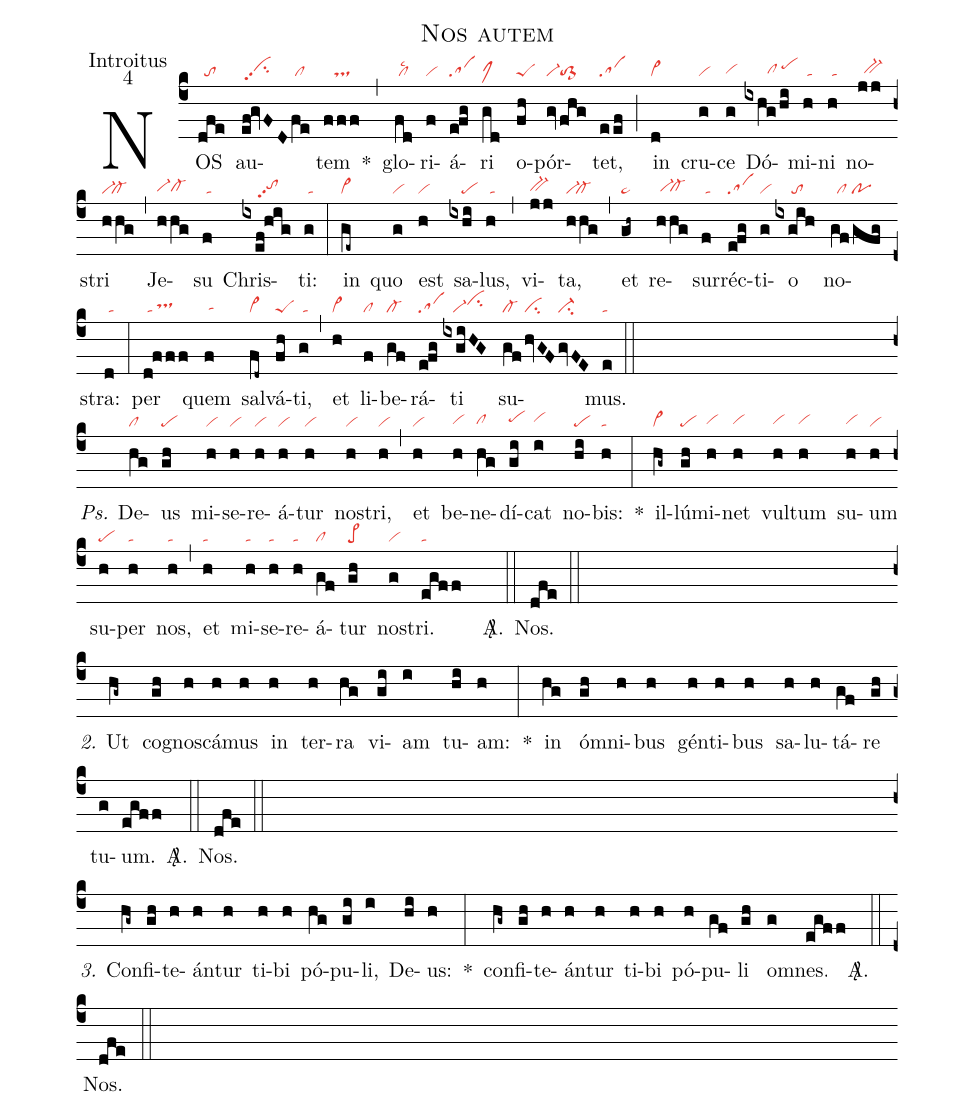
name: Nos autem;
office-part: Introitus;
mode: 4;
nabc-lines: 1;
%%
(c4)
NOS(dfe|//to) au(ef!gvFD|/vihhpp2su2|fe|/cl)tem(fff|///ts) *(,)
glo(fd|/cllsc2)ri(f|vi)á(e!fg|sa)ri(gd|clMhh) o(fh|peS)pór(gv|vi-|fhg|to>1)tet,(eef|sa) (;)
in(d|vi>) cru(g|vi)ce(g|vihg) Dó(ixhg/hi|///////clhg/pehi)mi(h|/ta)ni(h|/ta) no(jj|//bv-hg)stri(hhg|vi-`cl-) (,)
Je(hhg|vi-hgcl-hg)su(f|/ta) Chris(ixef!hig|/////tohhpp2)ti:(g|/ta) (:)
in(ge~|vi>) quo(g|vi) est(h|vi) sa(ixhi|////pe)lus,(h|/ta) (,)
vi(jj|bv-hg)ta,(hhg|vi-`cl-) (,)
et(gh~|ta>) re(hhg|/vi-hg`cl-hg)sur(f|/ta)réc(e!fg|sa)ti(g|vi)o(ixgih|/////to) no(gf/gfg|//cl/po)stra:(d|/ta) (:)
per(d!fff|/ta/tshh) quem(f|/tahg) sal(fd~|vi>)vá(fh|peS)ti,(g|/ta) (,)
et(h|vi>) li(f|cl)be(gf|cl-)rá(e!fg|sa)ti(ixgiHG|///vi-cihi) su(gf|cl-|hvGF|ci|gvFE|ci-)mus.(e|ta) (::Z)

<i>Ps.</i> De(hg|cl)us(gh|pe) mi(h|vi)se(h|vi)re(h|vi)á(h|vi)tur(h|vi) no(h|vi)stri,(h|vi) (,)
et(h|vi) be(h|vihg)ne(hg|clhg)dí(gi|pehh)cat(i|vihh) no(hi|pe)bis:(h|ta) *(:)
il(hg~|vi>)lú(gh|pe)mi(h|vihg)net(h|vihg) vul(h|vihg)tum(h|vihg) su(h|vihg)um(h|vi) su(h|pe)per(h|ta) nos,(h|ta) (,)
et(h|ta) mi(h|ta)se(h|ta)re(h|ta)á(gf|cl)tur(gh|pe>) no(g|vi)stri.(egff//////////|ta) <sp>A/</sp>.(::)
Nos.(dfe) (::Z)

<i>2.</i> {U}t(hg~) co(gh)gno(h)scá(h)mus(h) in(h) ter(h)ra(hg) vi(gi)am(i) tu(hi)am:(h) *(:)
in(hg) óm(gh)ni(h)bus(h) gén(h)ti(h)bus(h) sa(h)lu(h)tá(gf)re(gh) tu(g)um.(egff////) <sp>A/</sp>.(::)
Nos.(dfe) (::Z)

<i>3.</i> C{o}n(hg~)fi(gh)te(h)án(h)tur(h) ti(h)bi(h) pó(hg)pu(gi)li,(i) De(hi)us:(h) *(:)
con(hg~)fi(gh)te(h)án(h)tur(h) ti(h)bi(h) pó(h)pu(gf)li(gh) om(g)nes.(egff////) <sp>A/</sp>.(::)
Nos.(dfe) (::)
